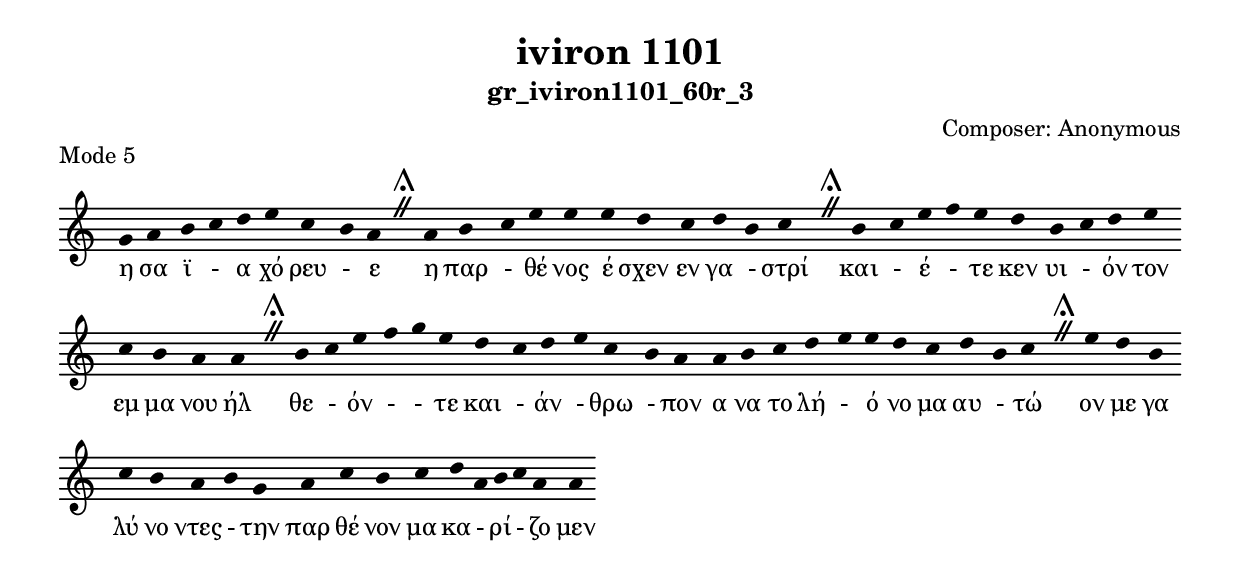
\include "gregorian.ly"

	\header {
 	  title = "iviron 1101"
	  subtitle = "gr_iviron1101_60r_3"
	  composer = "Composer: Αnonymous"
	  piece = "Mode 5"
	}

	chant = {
	  g'4 a'4 b'4 c''4 d''4 e''4 c''4 b'4 a'4 \divisioMaior
 a'4 b'4 c''4 e''4 e''4 e''4 d''4 c''4 d''4 b'4 c''4 \divisioMaior
 b'4 c''4 e''4 f''4 e''4 d''4 b'4 c''4 d''4 e''4 c''4 b'4 a'4 a'4 \divisioMaior
 b'4 c''4 e''4 f''4 g''4 e''4 d''4 c''4 d''4 e''4 c''4 b'4 a'4 a'4 b'4 c''4 d''4 e''4 e''4 d''4 c''4 d''4 b'4 c''4 \divisioMaior
 e''4 d''4 b'4 c''4 b'4 a'4 b'4 g'4 a'4 c''4 b'4 c''4 d''4 a'4 b'4 c''4 a'4 a'4\finalis
	}

	verba = \lyricmode {η σα ϊ - α χό ρευ - ε 
η παρ - θέ νος έ σχεν εν γα - στρί 
και - έ - τε κεν υι - όν τον εμ μα νου ήλ 
θε - όν -  - τε και - άν - θρω - πον α να το λή - ό νο μα αυ - τώ 
ον με γα λύ νο ντες - την παρ θέ νον μα κα - ρί - ζο μεν 
	}


	\score {
	  \new Staff <<
	  \new Voice = "melody" \chant
	  \new Lyrics = "one" \lyricsto melody \verba
	  >>
	  \layout {
	    \context {
	      \Staff
	      \remove "Time_signature_engraver"
	      \remove "Bar_engraver"
	    }
	    \context {
	      \Voice
	      \remove "Stem_engraver"
	    }
	  }
	}